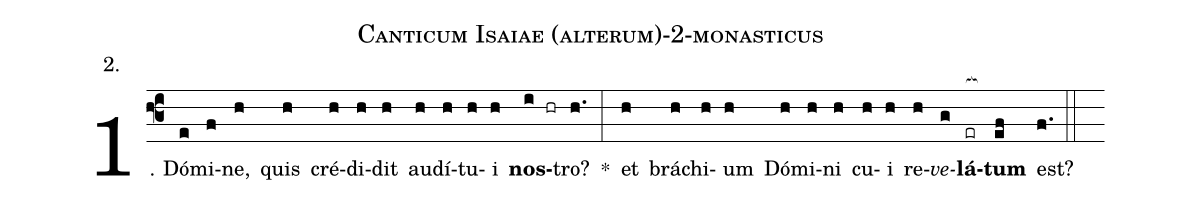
name: Canticum Isaiae (alterum)-2-monasticus;
annotation: 2.;
%%
(f3)1. Dó(e)mi(f)ne,(h) quis(h) cré(h)di(h)dit(h) au(h)dí(h)tu(h)i(h) <b>nos</b>(i hr)tro?(h.) *(:) et(h) brá(h)chi(h)um(h) Dó(h)mi(h)ni(h) cu(h)i(h) re(h)<i>ve</i>(g)<b>lá</b>(er[ocb:1{])<b>tum</b>(ef[ocb:0}]) est?(f.) (::)
